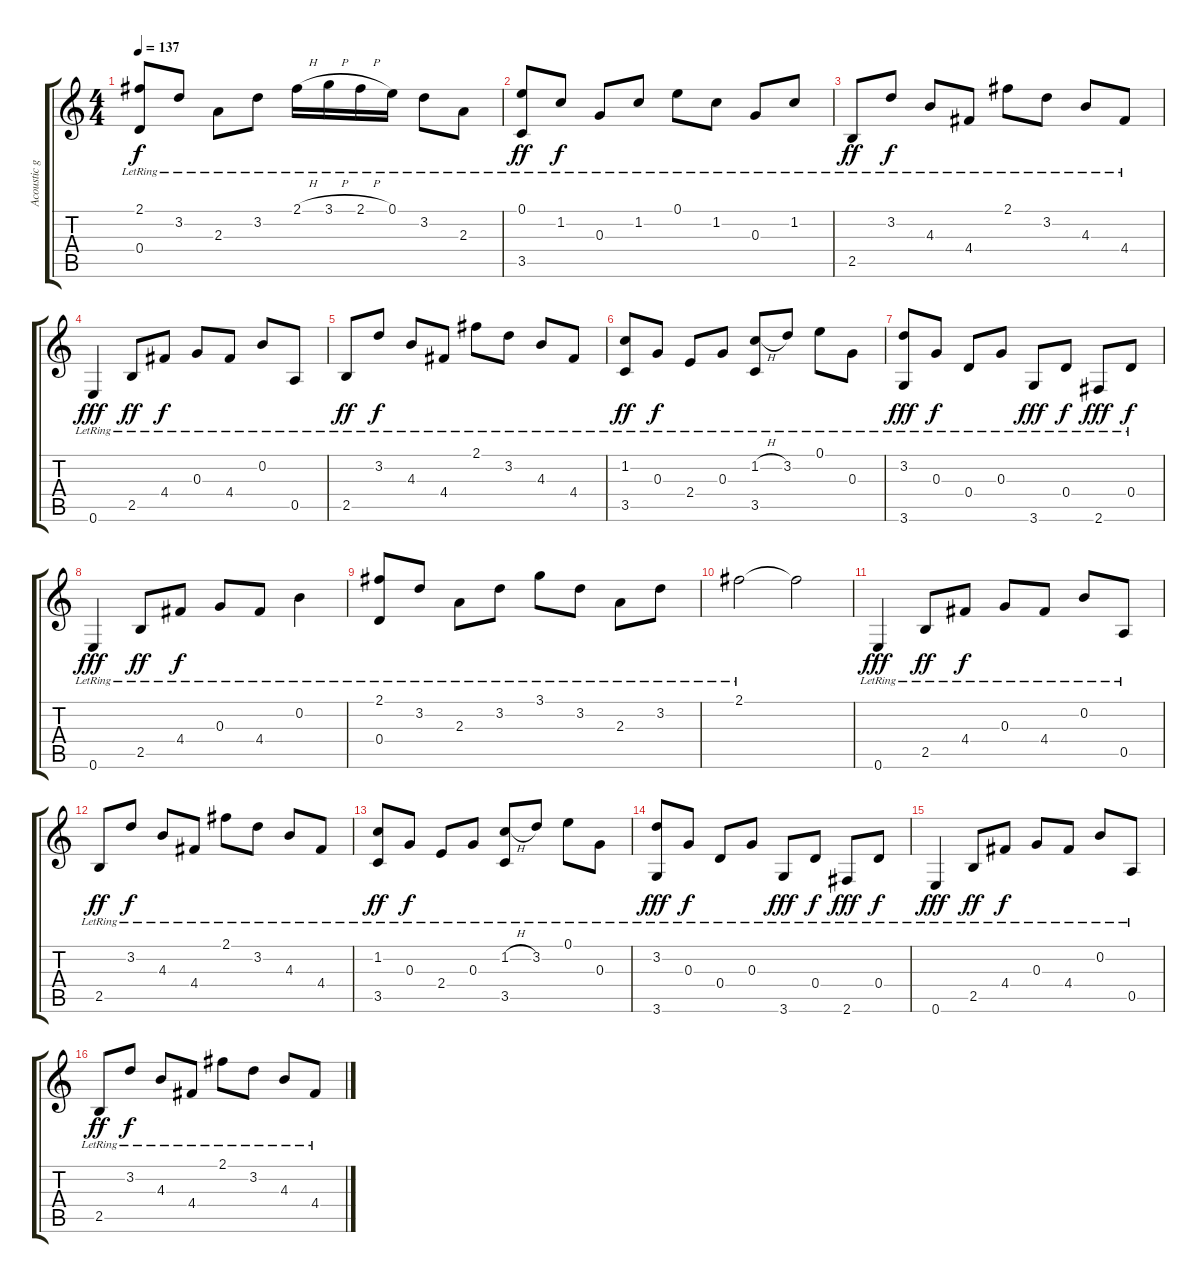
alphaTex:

\track ("Acoustic guitar" "Acoustic g") {instrument acousticguitarsteel}
\staff {score tabs}
\tuning (E4 B3 G3 D3 A2 E2) {hide}
\ts (4 4)
\tempo 137
\clef g2
\ks c
(2.1{lr} 0.4{lr}).8{dy f} 3.2{lr}.8 2.3{lr}.8 3.2{lr}.8 2.1{h lr}.16 3.1{h lr}.16 2.1{h lr}.16 0.1{lr}.16 3.2{lr}.8 2.3{lr}.8 |
(0.1{lr} 3.5{lr}).8{dy ff} 1.2{lr}.8{dy f} 0.3{lr}.8 1.2{lr}.8 0.1{lr}.8 1.2{lr}.8 0.3{lr}.8 1.2{lr}.8 |
2.5{lr}.8{dy ff} 3.2{lr}.8{dy f} 4.3{lr}.8 4.4{lr}.8 2.1{lr}.8 3.2{lr}.8 4.3{lr}.8 4.4{lr}.8 |
0.6{lr}.4{dy fff} 2.5{lr}.8{dy ff} 4.4{lr}.8{dy f} 0.3{lr}.8 4.4{lr}.8 0.2{lr}.8 0.5{lr}.8 |
2.5{lr}.8{dy ff} 3.2{lr}.8{dy f} 4.3{lr}.8 4.4{lr}.8 2.1{lr}.8 3.2{lr}.8 4.3{lr}.8 4.4{lr}.8 |
(1.2{lr} 3.5{lr}).8{dy ff} 0.3{lr}.8{dy f} 2.4{lr}.8 0.3{lr}.8 (1.2{h lr} 3.5{lr}).8 3.2{lr}.8 0.1{lr}.8 0.3{lr}.8 |
(3.2{lr} 3.6{lr}).8{dy fff} 0.3{lr}.8{dy f} 0.4{lr}.8 0.3{lr}.8 3.6{lr}.8{dy fff} 0.4{lr}.8{dy f} 2.6{lr}.8{dy fff} 0.4{lr}.8{dy f} |
0.6{lr}.4{dy fff} 2.5{lr}.8{dy ff} 4.4{lr}.8{dy f} 0.3{lr}.8 4.4{lr}.8 0.2{lr}.4 |
(2.1{lr} 0.4{lr}).8 3.2{lr}.8 2.3{lr}.8 3.2{lr}.8 3.1{lr}.8 3.2{lr}.8 2.3{lr}.8 3.2{lr}.8 |
2.1{lr}.2 2.1{t}.2 |
0.6{lr}.4{dy fff} 2.5{lr}.8{dy ff} 4.4{lr}.8{dy f} 0.3{lr}.8 4.4{lr}.8 0.2{lr}.8 0.5{lr}.8 |
2.5{lr}.8{dy ff} 3.2{lr}.8{dy f} 4.3{lr}.8 4.4{lr}.8 2.1{lr}.8 3.2{lr}.8 4.3{lr}.8 4.4{lr}.8 |
(1.2{lr} 3.5{lr}).8{dy ff} 0.3{lr}.8{dy f} 2.4{lr}.8 0.3{lr}.8 (1.2{h lr} 3.5{lr}).8 3.2{lr}.8 0.1{lr}.8 0.3{lr}.8 |
(3.2{lr} 3.6{lr}).8{dy fff} 0.3{lr}.8{dy f} 0.4{lr}.8 0.3{lr}.8 3.6{lr}.8{dy fff} 0.4{lr}.8{dy f} 2.6{lr}.8{dy fff} 0.4{lr}.8{dy f} |
0.6{lr}.4{dy fff} 2.5{lr}.8{dy ff} 4.4{lr}.8{dy f} 0.3{lr}.8 4.4{lr}.8 0.2{lr}.8 0.5{lr}.8 |
2.5{lr}.8{dy ff} 3.2{lr}.8{dy f} 4.3{lr}.8 4.4{lr}.8 2.1{lr}.8 3.2{lr}.8 4.3{lr}.8 4.4{lr}.8
